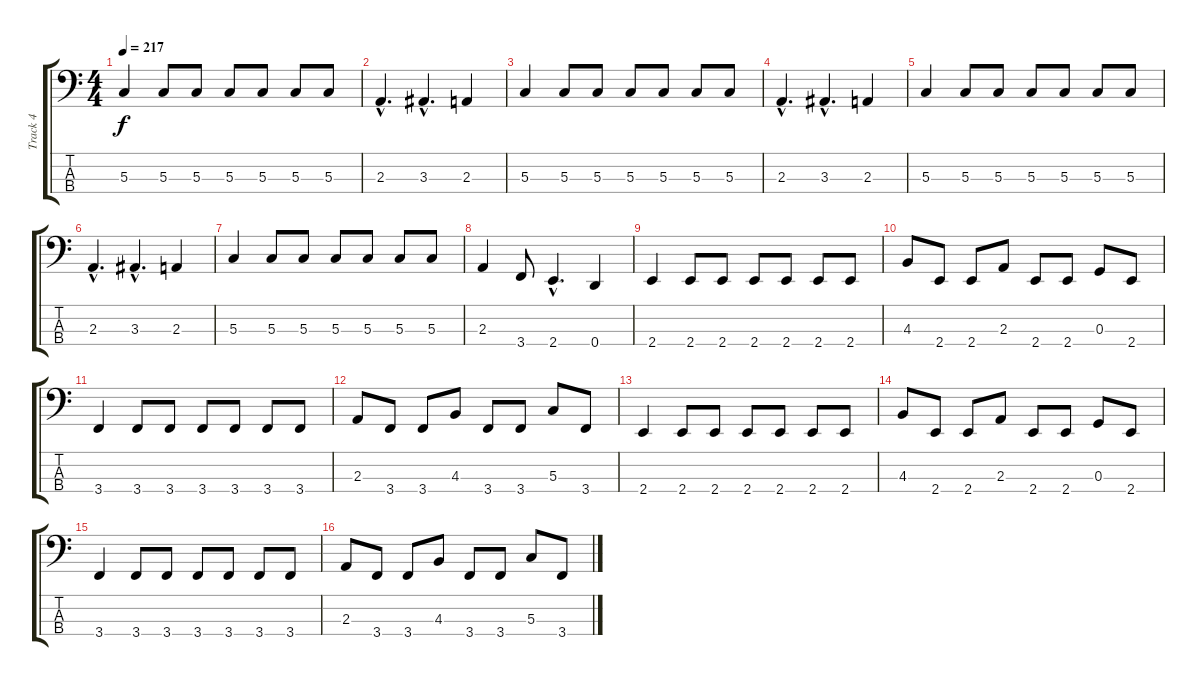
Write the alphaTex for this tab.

\track ("Track 4" "Track 4") {instrument electricbassfinger}
\staff {score tabs}
\tuning (F2 C2 G1 D1) {hide}
\ts (4 4)
\tempo 217
\clef f4
\ks c
5.3.4{dy f} 5.3.8 5.3.8 5.3.8 5.3.8 5.3.8 5.3.8 |
2.3{hac}.4{d} 3.3{hac}.4{d} 2.3.4 |
5.3.4 5.3.8 5.3.8 5.3.8 5.3.8 5.3.8 5.3.8 |
2.3{hac}.4{d} 3.3{hac}.4{d} 2.3.4 |
5.3.4 5.3.8 5.3.8 5.3.8 5.3.8 5.3.8 5.3.8 |
2.3{hac}.4{d} 3.3{hac}.4{d} 2.3.4 |
5.3.4 5.3.8 5.3.8 5.3.8 5.3.8 5.3.8 5.3.8 |
2.3.4 3.4.8 2.4{hac}.4{d} 0.4.4 |
2.4.4 2.4.8 2.4.8 2.4.8 2.4.8 2.4.8 2.4.8 |
4.3.8 2.4.8 2.4.8 2.3.8 2.4.8 2.4.8 0.3.8 2.4.8 |
3.4.4 3.4.8 3.4.8 3.4.8 3.4.8 3.4.8 3.4.8 |
2.3.8 3.4.8 3.4.8 4.3.8 3.4.8 3.4.8 5.3.8 3.4.8 |
2.4.4 2.4.8 2.4.8 2.4.8 2.4.8 2.4.8 2.4.8 |
4.3.8 2.4.8 2.4.8 2.3.8 2.4.8 2.4.8 0.3.8 2.4.8 |
3.4.4 3.4.8 3.4.8 3.4.8 3.4.8 3.4.8 3.4.8 |
2.3.8 3.4.8 3.4.8 4.3.8 3.4.8 3.4.8 5.3.8 3.4.8
